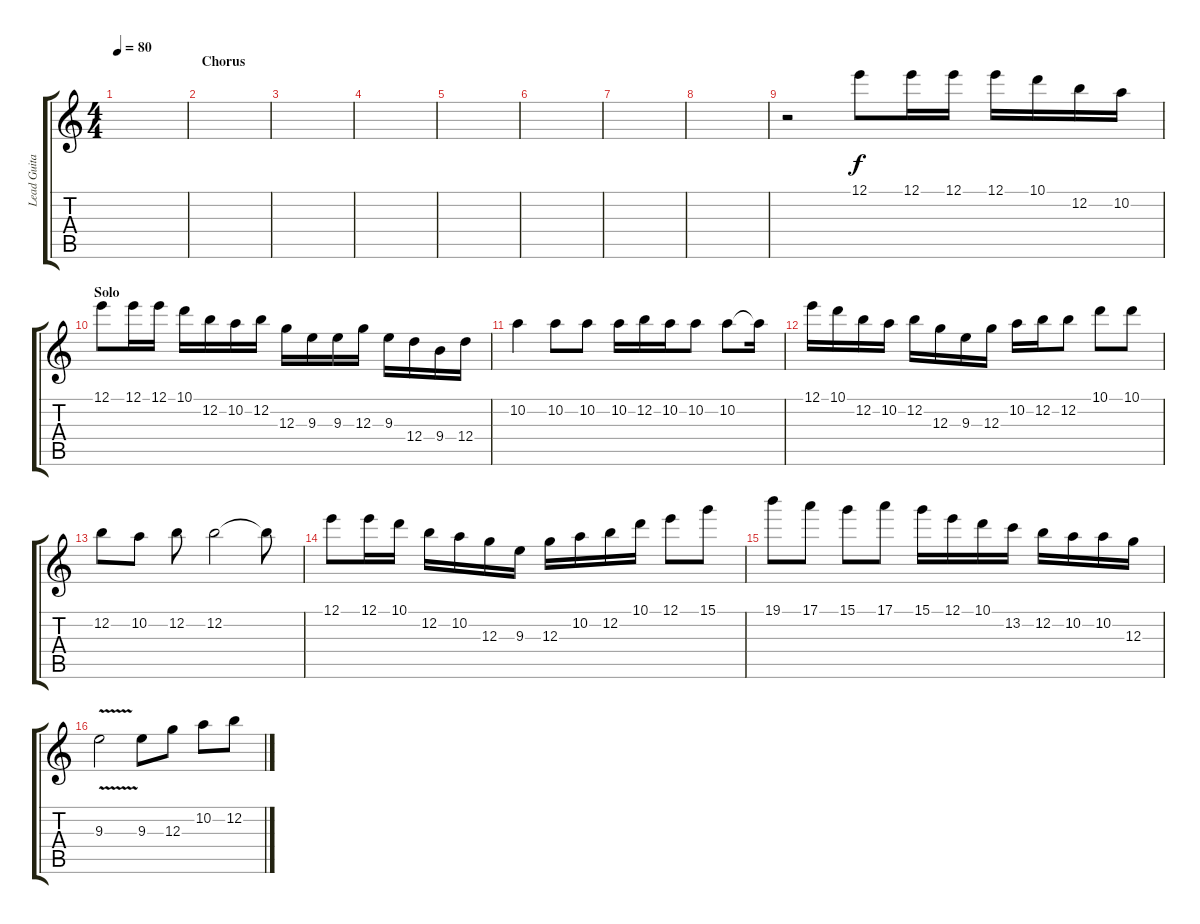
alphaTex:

\track ("Lead Guitar" "Lead Guita") {instrument overdrivenguitar}
\staff {score tabs}
\tuning (E4 B3 G3 D3 A2 E2) {hide}
\ts (4 4)
\tempo 80
\clef g2
\ks c
|
\section ("" "Chorus")
|
|
|
|
|
|
|
r.2 12.1.8 12.1.16 12.1.16 12.1.16 10.1.16 12.2.16 10.2.16 |
\section ("" "Solo")
12.1.8 12.1.16 12.1.16 10.1.16 12.2.16 10.2.16 12.2.16 12.3.16 9.3.16 9.3.16 12.3.16 9.3.16 12.4.16 9.4.16 12.4.16 |
10.2.4 10.2.8 10.2.8 10.2.16 12.2.16 10.2.16 10.2.8 10.2.8 10.2{t}.16 |
12.1.16 10.1.16 12.2.16 10.2.16 12.2.16 12.3.16 9.3.16 12.3.16 10.2.16 12.2.16 12.2.8 10.1.8 10.1.8 |
12.2.8 10.2.8 12.2.8 12.2.2 12.2{t}.8 |
12.1.8 12.1.16 10.1.16 12.2.16 10.2.16 12.3.16 9.3.16 12.3.16 10.2.16 12.2.16 10.1.16 12.1.8 15.1.8 |
19.1.8 17.1.8 15.1.8 17.1.8 15.1.16 12.1.16 10.1.16 13.2.16 12.2.16 10.2.16 10.2.16 12.3.16 |
9.3{v}.2 9.3.8 12.3.8 10.2.8 12.2.8
